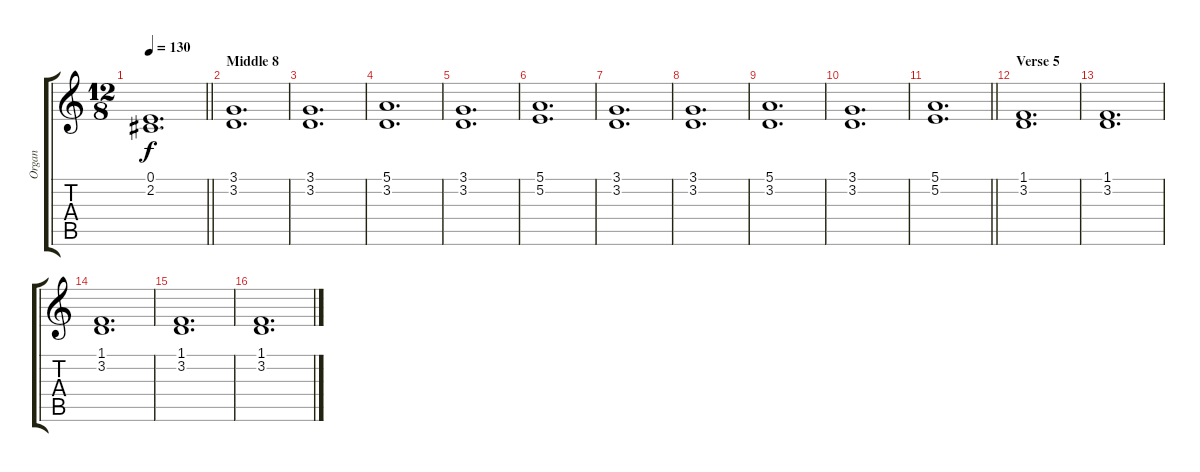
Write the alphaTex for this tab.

\track ("Organ" "Organ") {instrument drawbarorgan}
\staff {score tabs}
\tuning (E4 B3 G3 D3 A2 E2) {hide}
\ts (12 8)
\tempo 130
\clef g2
\barLineRight lightlight
\ks c
(0.1 2.2).1{d dy f} |
\section ("" "Middle 8")
(3.1 3.2).1{d} |
(3.1 3.2).1{d} |
(5.1 3.2).1{d} |
(3.1 3.2).1{d} |
(5.1 5.2).1{d} |
(3.1 3.2).1{d} |
(3.1 3.2).1{d} |
(5.1 3.2).1{d} |
(3.1 3.2).1{d} |
\barLineRight lightlight
(5.1 5.2).1{d} |
\section ("" "Verse 5")
(1.1 3.2).1{d} |
(1.1 3.2).1{d} |
(1.1 3.2).1{d} |
(1.1 3.2).1{d} |
(1.1 3.2).1{d}
